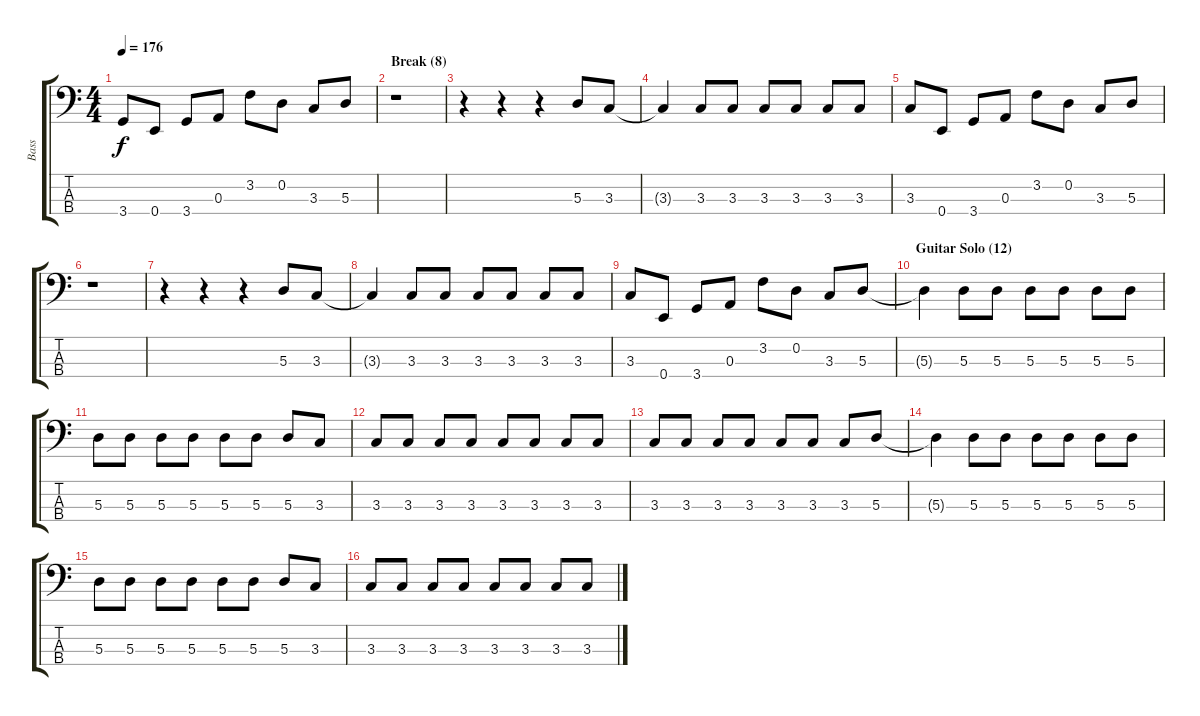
\track ("Bass" "Bass") {instrument electricbassfinger}
\staff {score tabs}
\tuning (G2 D2 A1 E1) {hide}
\ts (4 4)
\tempo 176
\clef f4
\ks c
3.4.8{dy f} 0.4.8 3.4.8 0.3.8 3.2.8 0.2.8 3.3.8 5.3.8 |
\section ("" "Break (8)")
r.1 |
r.4 r.4 r.4 5.3.8 3.3.8 |
3.3{t}.4 3.3.8 3.3.8 3.3.8 3.3.8 3.3.8 3.3.8 |
3.3.8 0.4.8 3.4.8 0.3.8 3.2.8 0.2.8 3.3.8 5.3.8 |
r.1 |
r.4 r.4 r.4 5.3.8 3.3.8 |
3.3{t}.4 3.3.8 3.3.8 3.3.8 3.3.8 3.3.8 3.3.8 |
3.3.8 0.4.8 3.4.8 0.3.8 3.2.8 0.2.8 3.3.8 5.3.8 |
\section ("" "Guitar Solo (12)")
5.3{t}.4 5.3.8 5.3.8 5.3.8 5.3.8 5.3.8 5.3.8 |
5.3.8 5.3.8 5.3.8 5.3.8 5.3.8 5.3.8 5.3.8 3.3.8 |
3.3.8 3.3.8 3.3.8 3.3.8 3.3.8 3.3.8 3.3.8 3.3.8 |
3.3.8 3.3.8 3.3.8 3.3.8 3.3.8 3.3.8 3.3.8 5.3.8 |
5.3{t}.4 5.3.8 5.3.8 5.3.8 5.3.8 5.3.8 5.3.8 |
5.3.8 5.3.8 5.3.8 5.3.8 5.3.8 5.3.8 5.3.8 3.3.8 |
3.3.8 3.3.8 3.3.8 3.3.8 3.3.8 3.3.8 3.3.8 3.3.8
